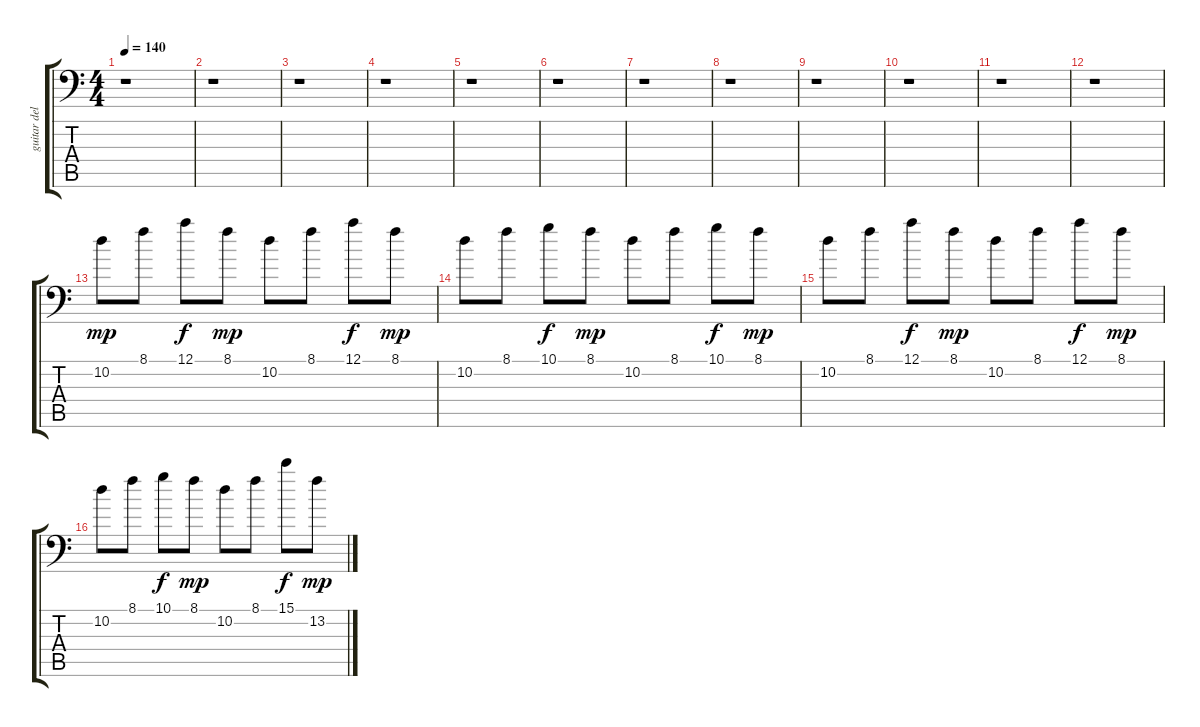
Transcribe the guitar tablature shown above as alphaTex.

\track ("guitar delay" "guitar del") {instrument electricguitarjazz}
\staff {score tabs}
\tuning (A3 E3 C3 G2 D2 G1) {hide}
\ts (4 4)
\tempo 140
\clef f4
\ks c
r.1{dy mp} |
r.1 |
r.1 |
r.1 |
r.1 |
r.1 |
r.1 |
r.1 |
r.1 |
r.1 |
r.1 |
r.1 |
10.2.8 8.1.8 12.1.8{dy f} 8.1.8{dy mp} 10.2.8 8.1.8 12.1.8{dy f} 8.1.8{dy mp} |
10.2.8 8.1.8 10.1.8{dy f} 8.1.8{dy mp} 10.2.8 8.1.8 10.1.8{dy f} 8.1.8{dy mp} |
10.2.8 8.1.8 12.1.8{dy f} 8.1.8{dy mp} 10.2.8 8.1.8 12.1.8{dy f} 8.1.8{dy mp} |
10.2.8 8.1.8 10.1.8{dy f} 8.1.8{dy mp} 10.2.8 8.1.8 15.1.8{dy f} 13.2.8{dy mp}
